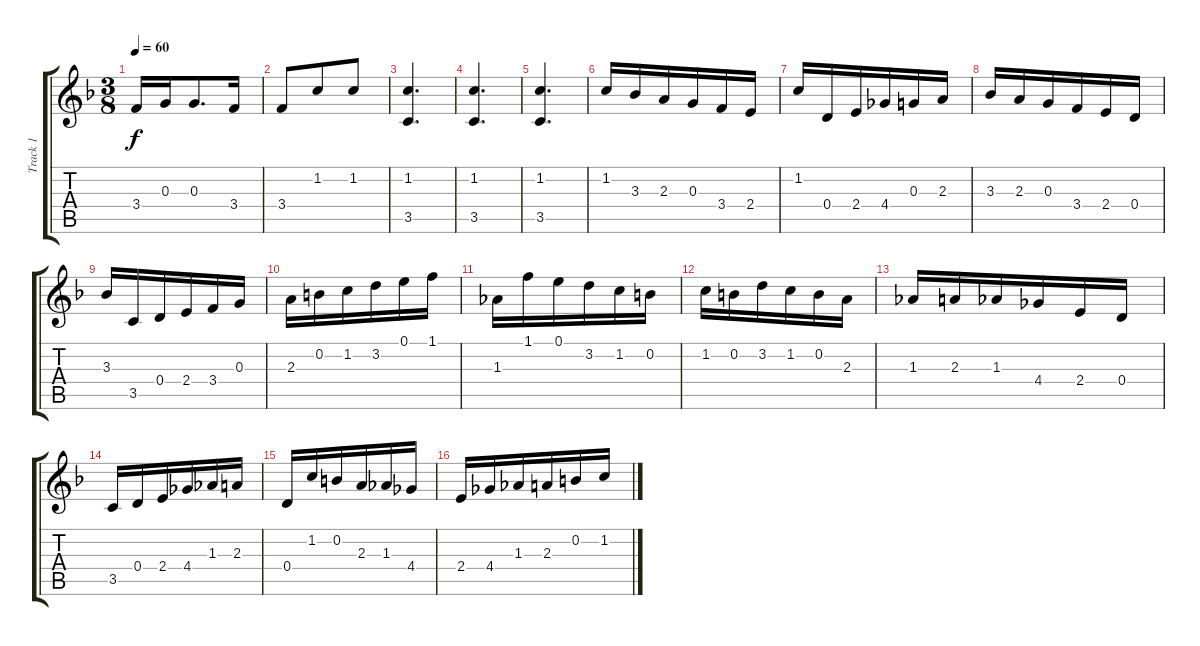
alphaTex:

\track ("Track 1" "Track 1") {instrument acousticguitarnylon}
\staff {score tabs}
\tuning (E4 B3 G3 D3 A2 E2) {hide}
\ts (3 8)
\tempo 60
\clef g2
\ks dminor
3.4.16{dy f} 0.3.16 0.3.8{d} 3.4.16 |
3.4.8 1.2.8 1.2.8 |
(1.2 3.5).4{d} |
(1.2 3.5).4{d} |
(1.2 3.5).4{d} |
1.2.16 3.3.16{beam merge} 2.3.16 0.3.16{beam merge} 3.4.16 2.4.16 |
1.2.16 0.4.16{beam merge} 2.4.16 4.4.16{beam merge} 0.3.16 2.3.16 |
3.3.16 2.3.16{beam merge} 0.3.16 3.4.16{beam merge} 2.4.16 0.4.16 |
3.3.16 3.5.16{beam merge} 0.4.16 2.4.16{beam merge} 3.4.16 0.3.16 |
2.3.16 0.2.16{beam merge} 1.2.16 3.2.16{beam merge} 0.1.16 1.1.16 |
1.3.16 1.1.16{beam merge} 0.1.16 3.2.16{beam merge} 1.2.16 0.2.16 |
1.2.16 0.2.16{beam merge} 3.2.16 1.2.16{beam merge} 0.2.16 2.3.16 |
1.3.16 2.3.16{beam merge} 1.3.16 4.4.16{beam merge} 2.4.16 0.4.16 |
3.5.16 0.4.16{beam merge} 2.4.16 4.4.16{beam merge} 1.3.16 2.3.16 |
0.4.16 1.2.16{beam merge} 0.2.16 2.3.16{beam merge} 1.3.16 4.4.16 |
2.4.16 4.4.16{beam merge} 1.3.16 2.3.16{beam merge} 0.2.16 1.2.16
